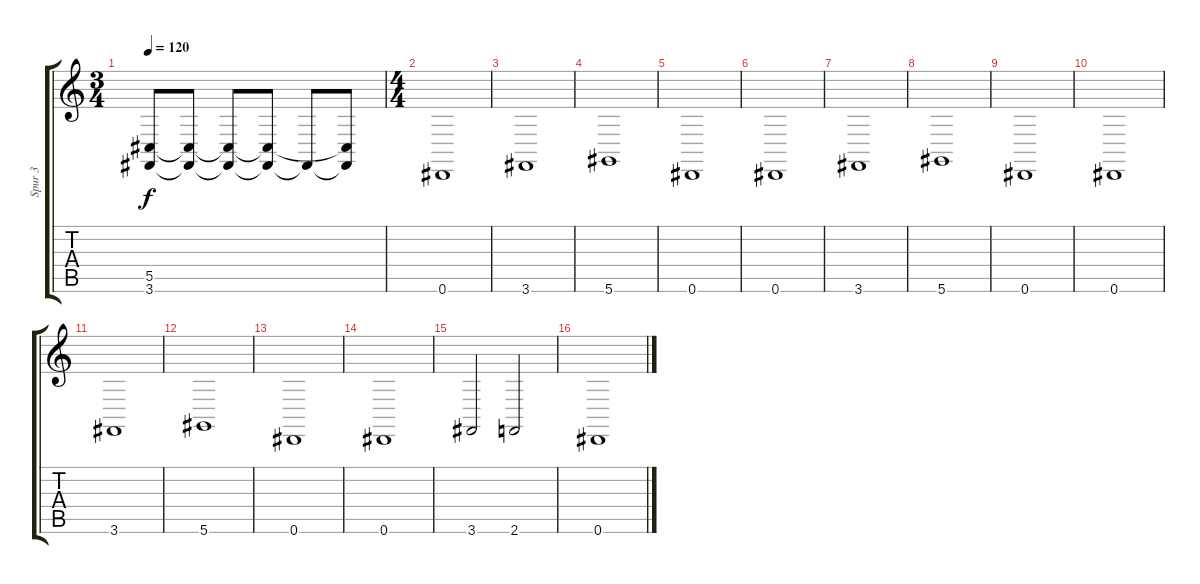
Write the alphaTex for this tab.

\track ("Spur 3" "Spur 3") {instrument stringensemble1}
\staff {score tabs}
\tuning (Eb4 Bb3 Gb3 Db3 Ab2 Eb2) {hide}
\ts (3 4)
\tempo 120
\clef g2
\ks c
(5.5 3.6).8{dy f instrument reversecymbal} (5.5{t} 3.6{t}).8 (5.5{t} 3.6{t}).8 (5.5{t} 3.6{t}).8 3.6{t}.8 (5.5{t} 3.6{t}).8 |
\ts (4 4)
0.6.1{instrument stringensemble1} |
3.6.1 |
5.6.1 |
0.6.1 |
0.6.1 |
3.6.1 |
5.6.1 |
0.6.1 |
0.6.1 |
3.6.1 |
5.6.1 |
0.6.1 |
0.6.1 |
3.6.2 2.6.2 |
0.6.1
